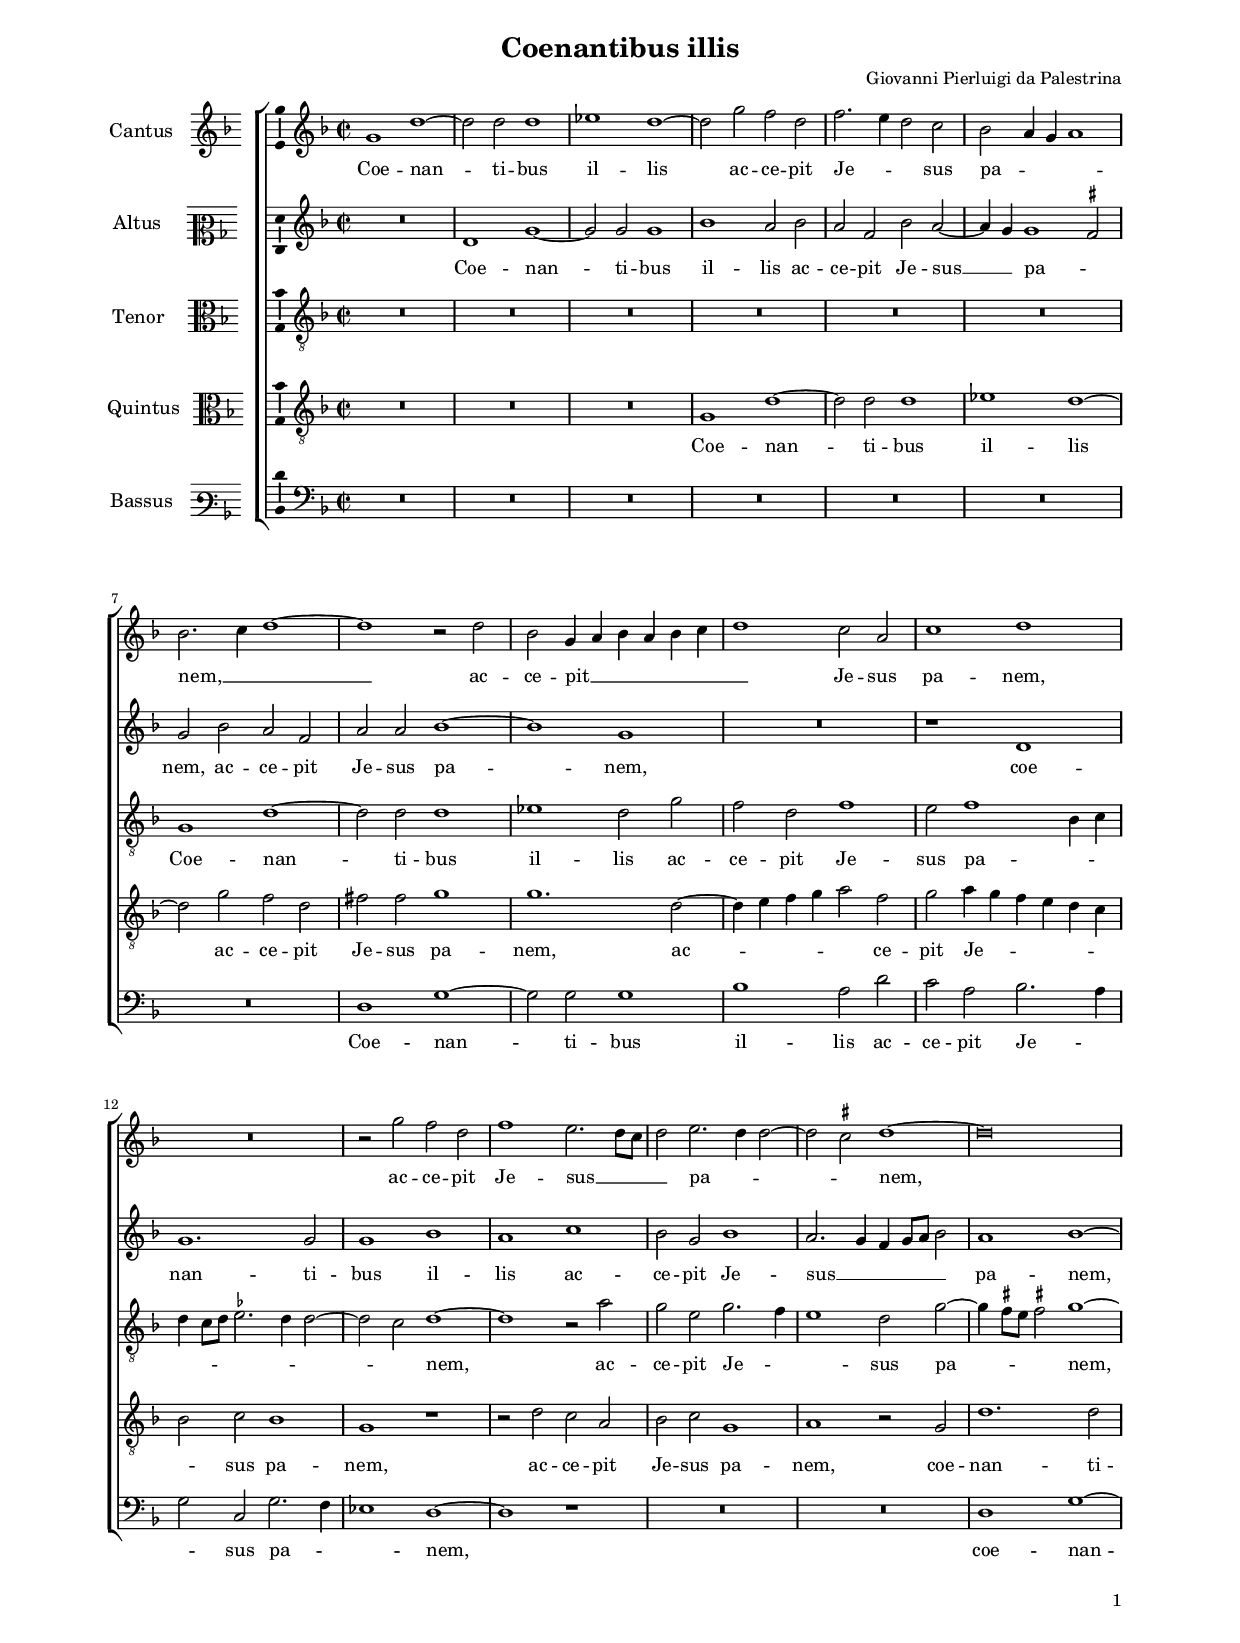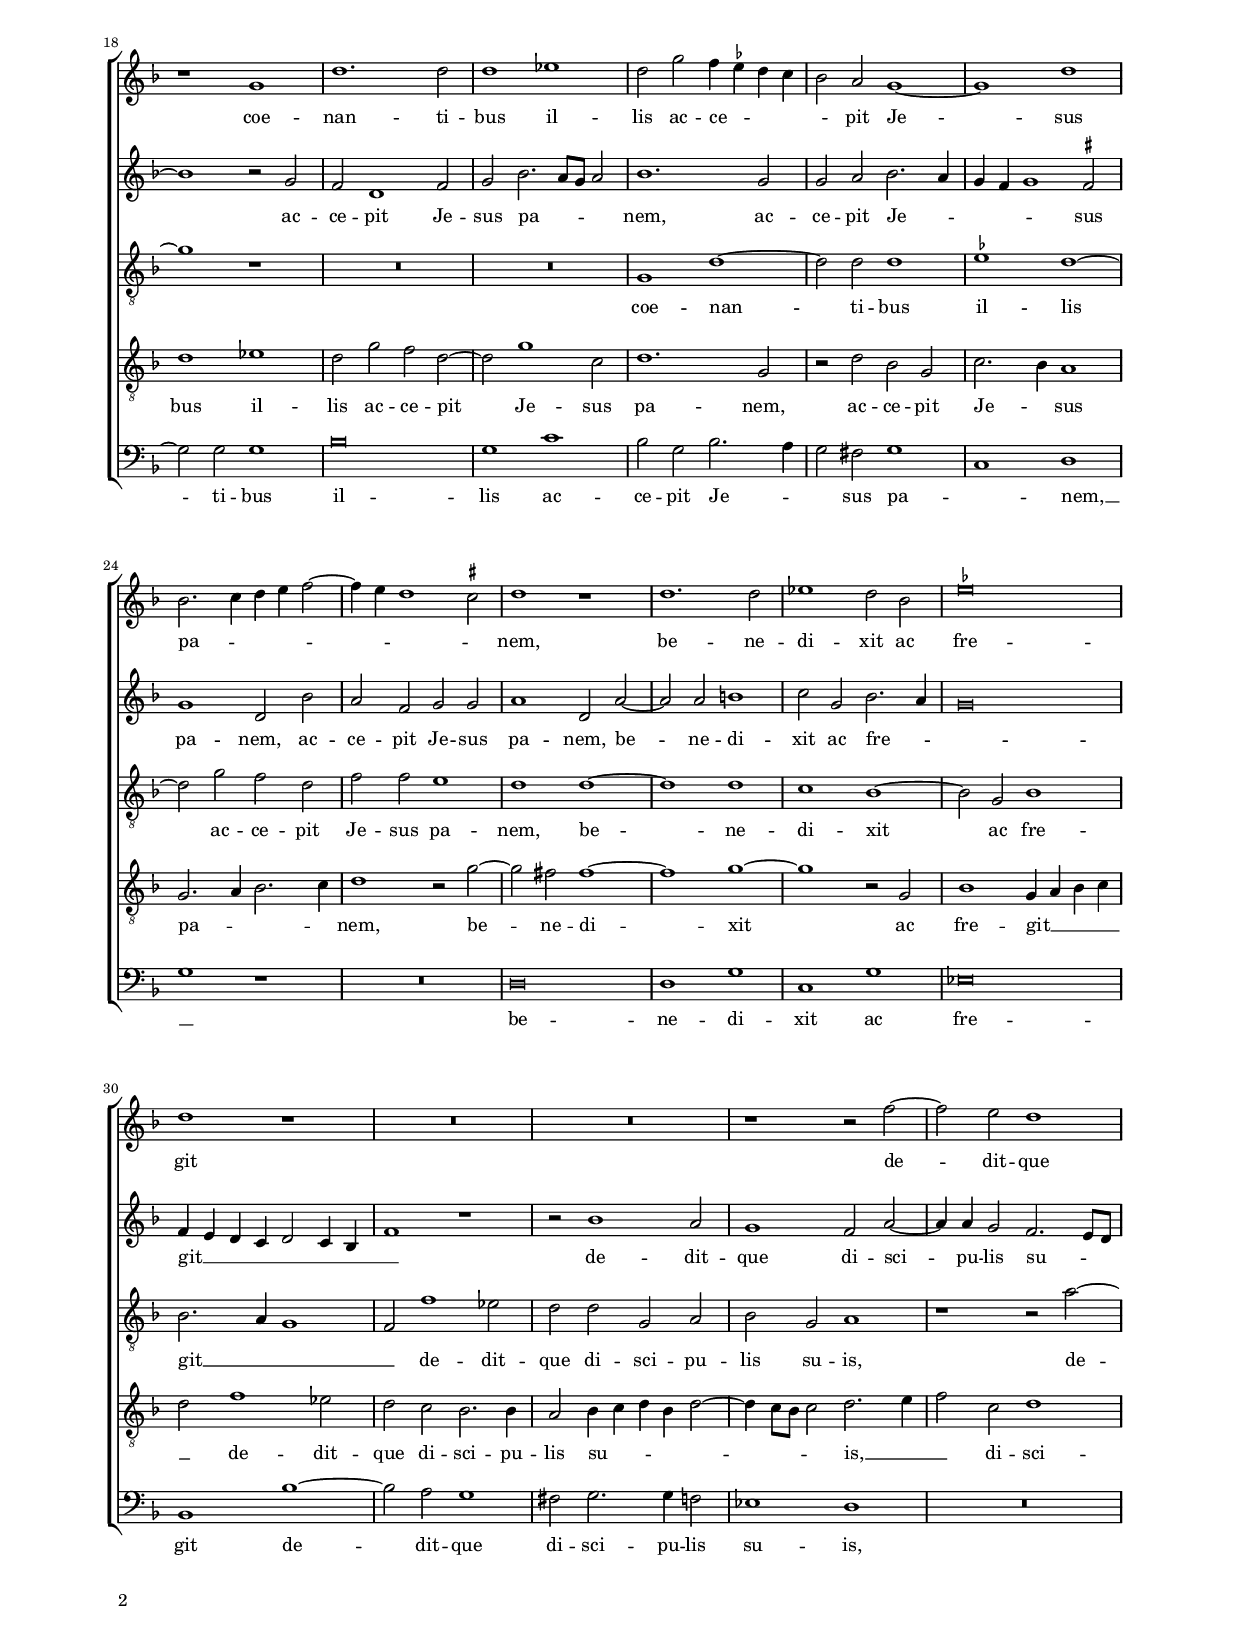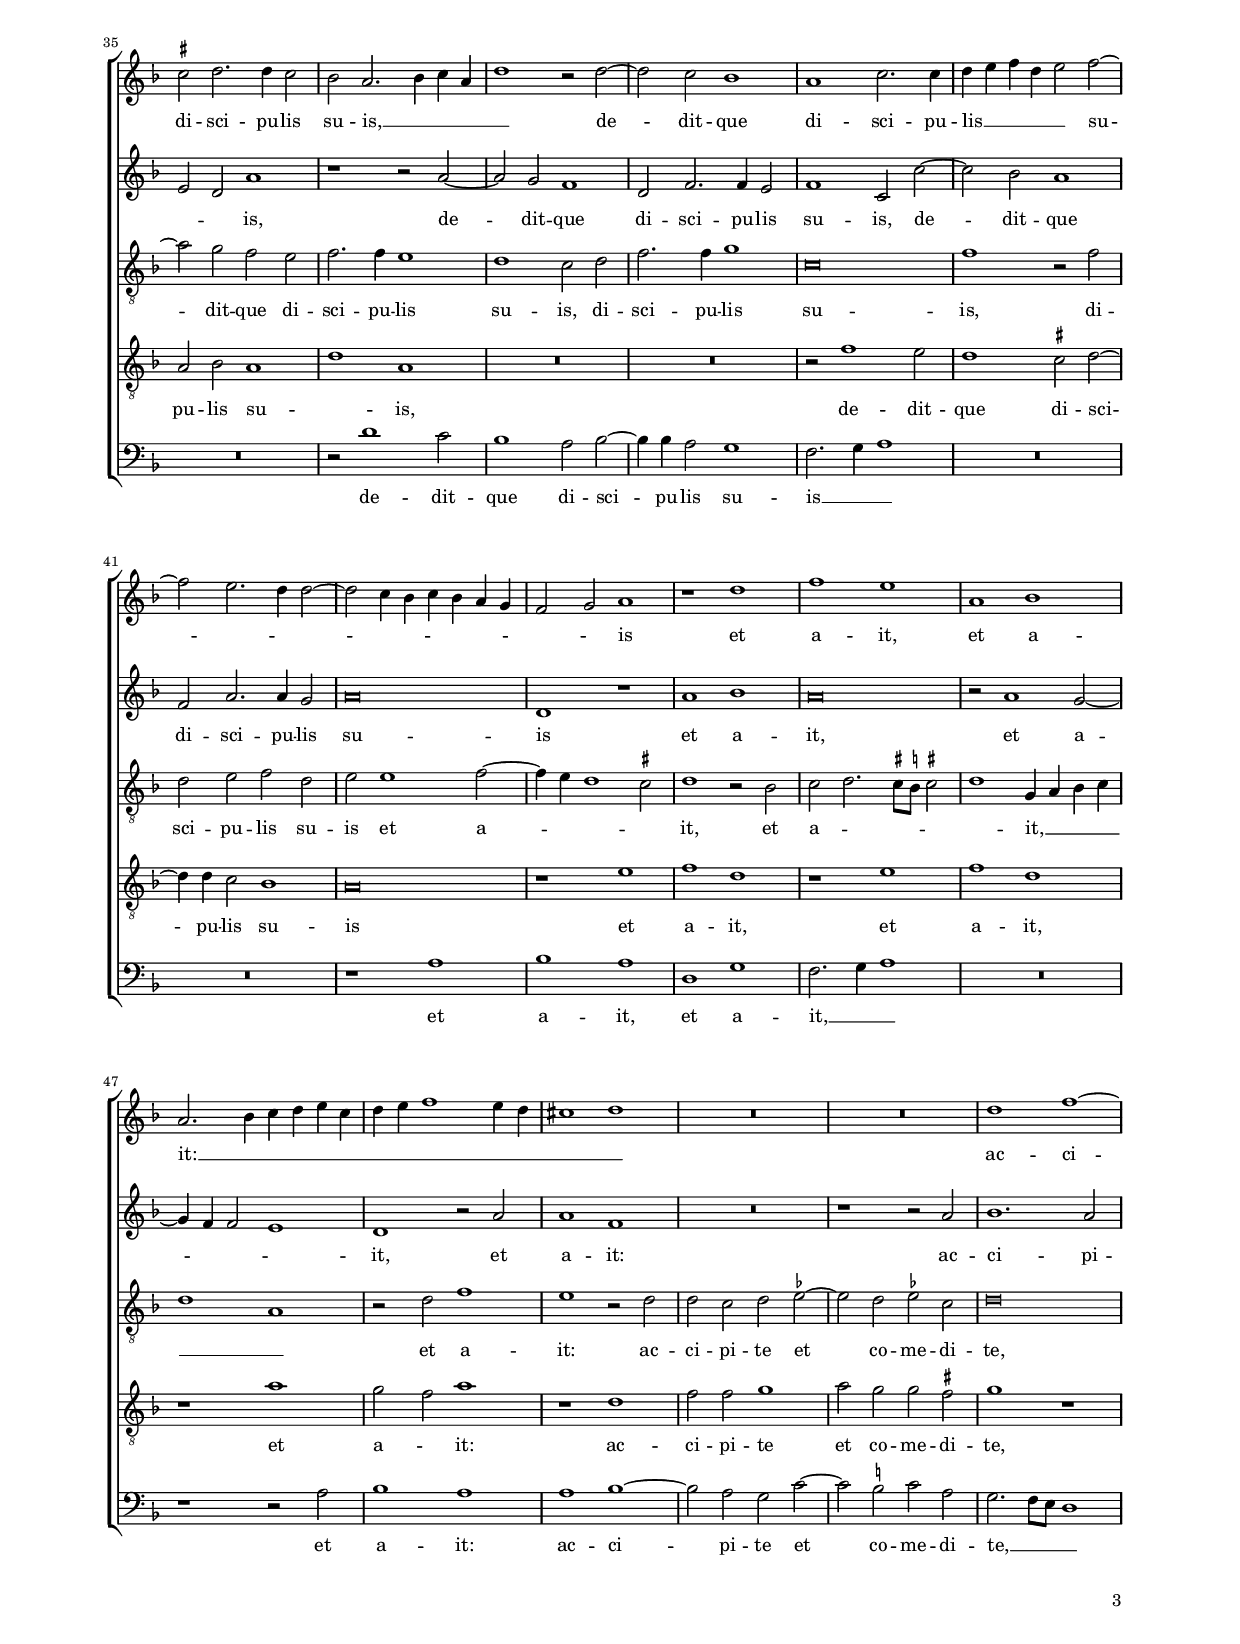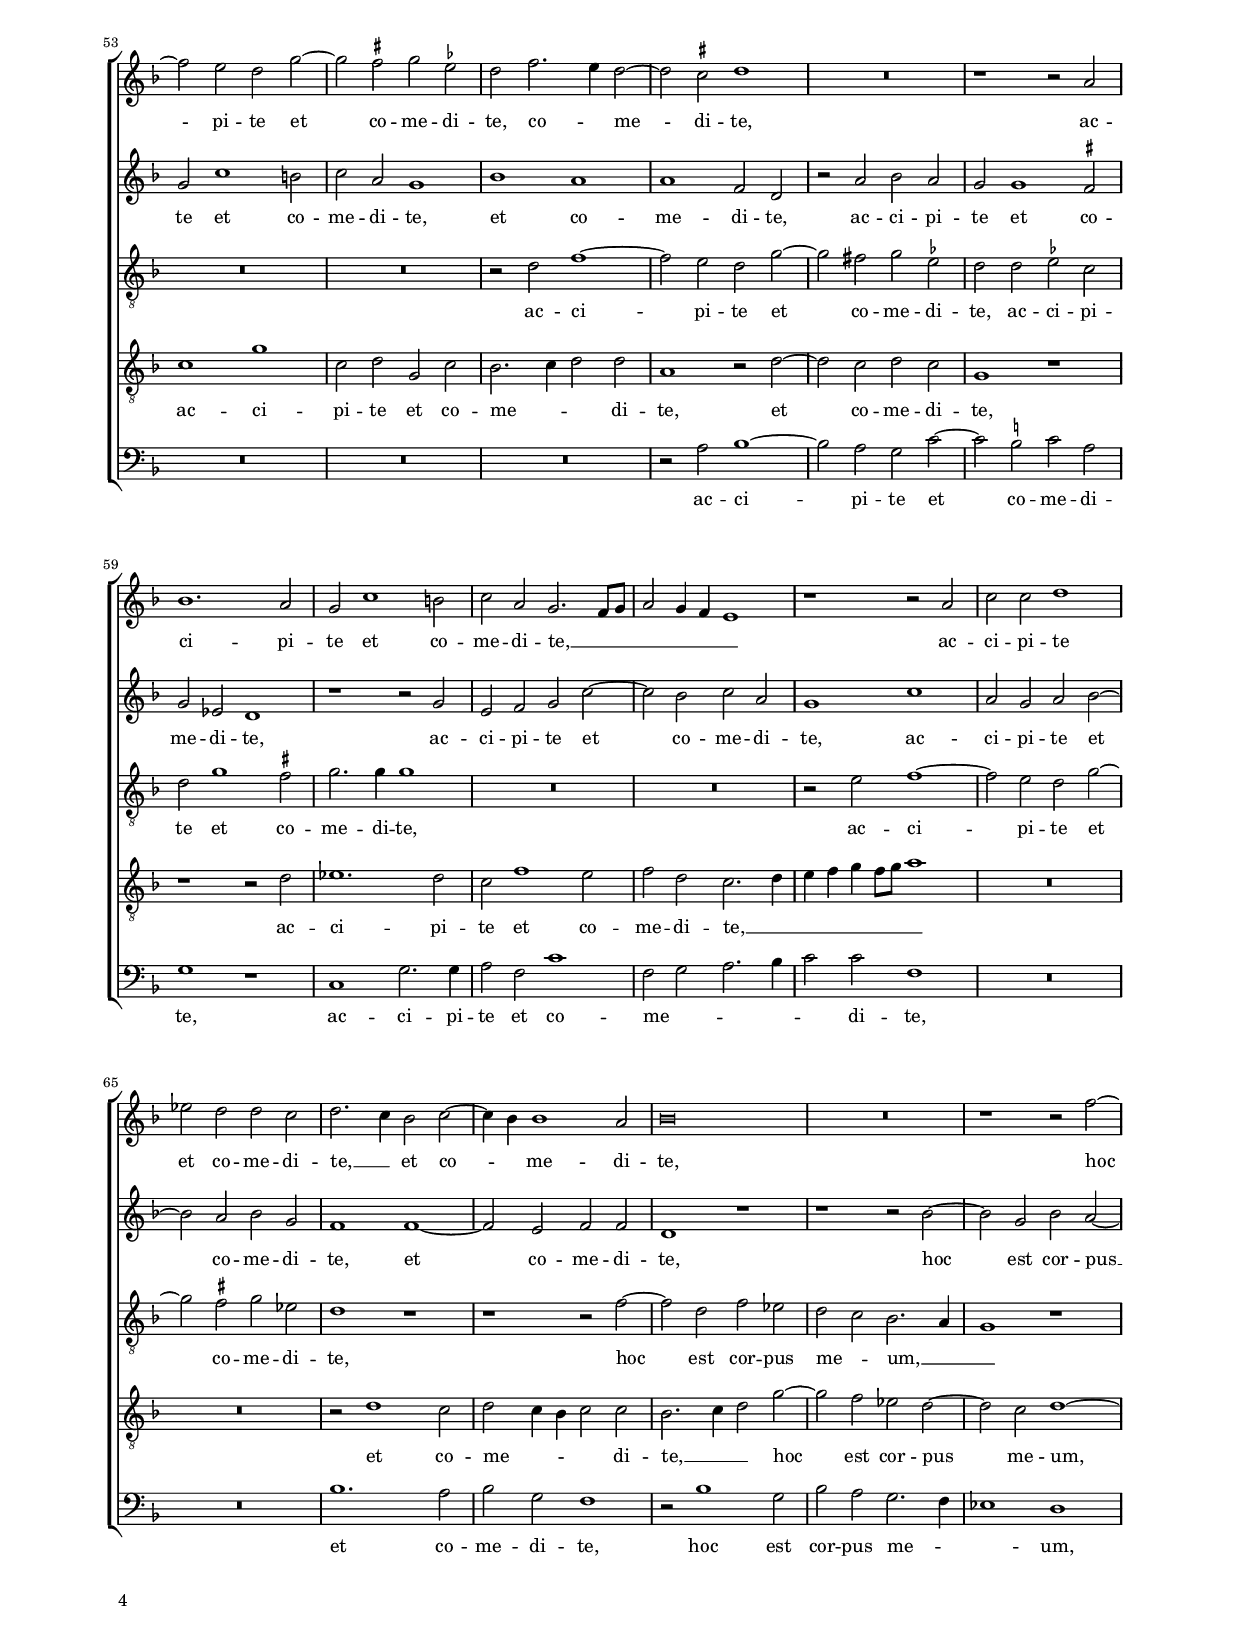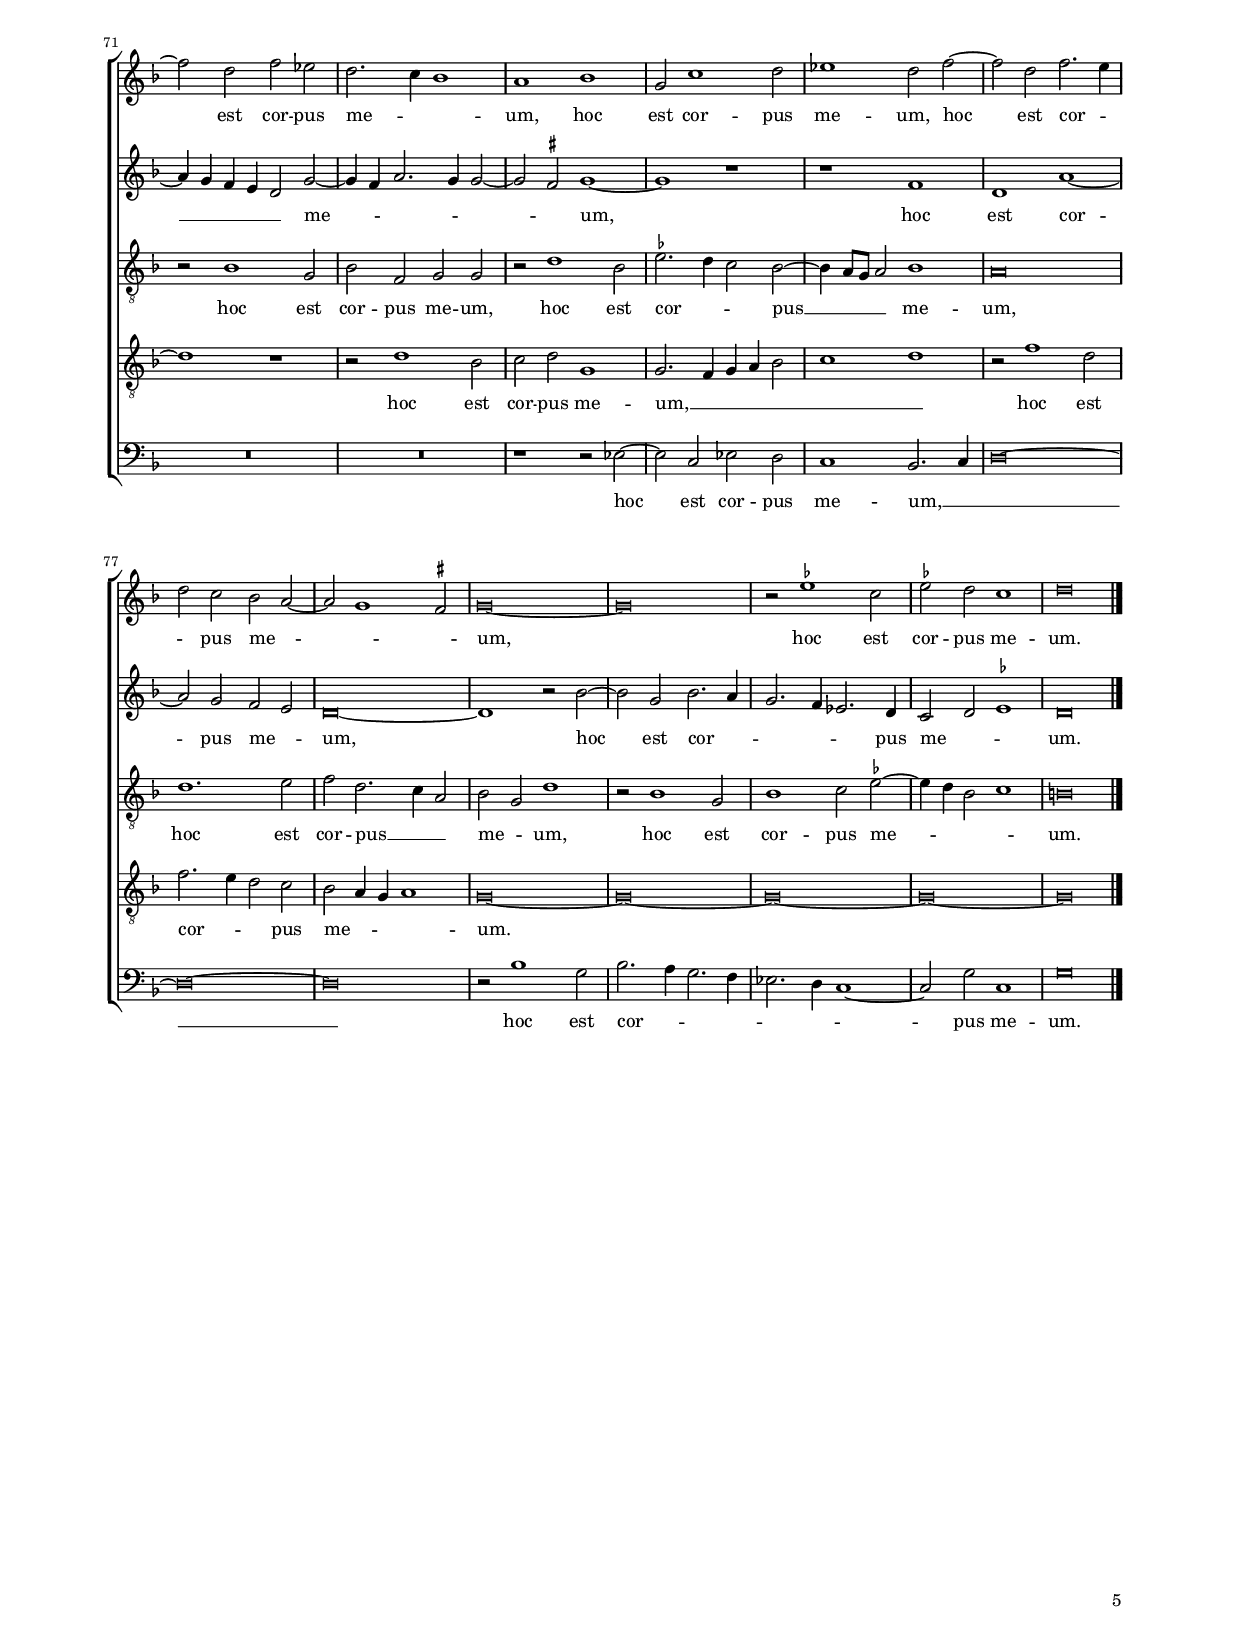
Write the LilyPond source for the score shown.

\header
{
  title="Coenantibus illis"
  composer="Giovanni Pierluigi da Palestrina"
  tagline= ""
}

\version "2.22.2"
\include "deutsch.ly"
#(set-global-staff-size 15)
% #(set-default-paper-size "letter")
#(ly:set-option 'point-and-click #f)


\paper
	{
	top-margin = 1.8 \cm
	bottom-margin = 1.2 \cm
	left-margin = 2 \cm
	right-margin = 2 \cm
	ragged-bottom = ##f
	ragged-last-bottom = ##t
	print-page-number = ##f
	system-system-spacing = #'((basic-distance . 17) (minimum-distance . 14) (padding . 7) (strechability . 150))
    oddFooterMarkup=\markup   \fill-line { "" \fromproperty #'page:page-number-string }
    evenFooterMarkup=\markup  \fill-line { \fromproperty #'page:page-number-string "" }
    last-bottom-spacing = #'((basic-distance . 12) (minimum-distance . 7) (padding . 4))
%	systems-per-page = 3
%	min-systems-per-page = 3
	markup-system-spacing.basic-distance = #12
%	print-all-headers = ##t
%	print-first-page-number = ##t
%	first-page-number = 1
	}

	
global = {
	\key f \major
	\time 2/2 \set Score.measureLength = #(ly:make-moment 2/1)
    \skip 1*2*83 \bar "|."
	}

	ficta = { \once \set suggestAccidentals = ##t }

	forget = #(define-music-function (music) (ly:music?) #{
		\accidentalStyle forget
		$music
		\accidentalStyle default
		#})



incipitcantus = \markup { \score {
	{
	\set Staff.instrumentName = \markup { \fontsize #1 "Cantus" }
	\key f \major
	\clef violin
	s4 \bar ""
	}
	\layout  {
	raggedright = ##t
	indent = 1.6 \cm
	line-width = 2.4\cm
	\context { \Staff \remove Time_signature_engraver }
	\override Staff.Clef.Y-extent = #'(0 . 0)
	}} \hspace #1 }

      
incipitaltus = \markup { \score {
	{
	\set Staff.instrumentName = \markup { \fontsize #1 "Altus" }
	\key f \major
	\clef mezzosoprano
	s4 \bar ""
	}
	\layout  {
	raggedright = ##t
	indent = 1.6 \cm
	line-width = 2.4\cm
	\context { \Staff \remove Time_signature_engraver }
	\override Staff.Clef.Y-extent = #'(0 . 0)
	}} \hspace #1 }


incipittenor = \markup { \score {
	{
	\set Staff.instrumentName = \markup { \fontsize #1 "Tenor" }
	\key f \major
	\clef alto
	s4 \bar ""
	}
	\layout  {
	raggedright = ##t
	indent = 1.6 \cm
	line-width = 2.4\cm
	\context { \Staff \remove Time_signature_engraver }
	\override Staff.Clef.Y-extent = #'(0 . 0)
	}} \hspace #1 }
      
      
incipitquintus = \markup { \score {
	{
	\set Staff.instrumentName = \markup { \fontsize #1 "Quintus" }
	\key f \major
	\clef alto
	s4 \bar ""
	}
	\layout  {
	raggedright = ##t
	indent = 1.6 \cm
	line-width = 2.4\cm
	\context { \Staff \remove Time_signature_engraver }
	\override Staff.Clef.Y-extent = #'(0 . 0)
	}} \hspace #1 }
      
      
incipitbassus = \markup { \score {
	{
	\set Staff.instrumentName = \markup { \fontsize #1 "Bassus" }
	\key f \major
	\clef varbaritone
	s4 \bar ""
	}
	\layout  {
	raggedright = ##t
	indent = 1.6 \cm
	line-width = 2.4\cm
	\context { \Staff \remove Time_signature_engraver }
	\override Staff.Clef.Y-extent = #'(0 . 0)
	}} \hspace #1 }


cantus =  \relative c''
	{
	g1 d'~
	d2 d d1
	es1 d~
	d2 g f d
%5
	f2. e4 d2 c |
	b2 a4 g a1 \break \noPageBreak
	b2. c4 d1~
	d1 r2 d
	b2 g4 a b a b c
%10
	d1 c2 a |
	c1 d \break \noPageBreak
	R\breve
	r2 g f d
	f1 e2. d8 c
%15
	d2 e2. d4 d2~ |
	d2 \ficta cis d1~
	d\breve \pageBreak
	r1 g,
	d'1. d2
%20
	d1 es |
	d2 g f4 \ficta es d c
	b2 a g1~
	g1 d' \break \noPageBreak
	b2. c4 d e f2~
%25
	f4 e d1 \ficta cis2 |
	d1 r
	d1. d2
	es1 d2 b
	\ficta es\breve \break \noPageBreak
%30
	d1 r |
	R\breve
	R\breve
	r1 r2 f~
	f2 e d1 \pageBreak
%35
	\ficta cis2 d2. d4 \forget c2 |
	b2 a2. b4 c a
	d1 r2 d~
	d2 c b1
	a1 c2. c4
%40
	d4 e f d e2 f~ | \break \noPageBreak
	f2 e2. d4 d2~
	d2 c4 b c b a g
	f2 g a1
	r1 d
%45
	f1 e |
	a,1 b \break \noPageBreak
	a2. b4 c d e c
	d4 e f1 e4 d
	cis1 d
%50
	R\breve |
	R\breve
	d1 f~ \pageBreak
	f2 e d g~
	g2 \ficta fis g \ficta es
%55
	d2 f2. e4 d2~ |
	d2 \ficta cis d1
	R\breve
	r1 r2 a \break \noPageBreak
	b1. a2
%60
	g2 c1 h2 |
	c2 a g2. f8 g
	a2 g4 f e1
	r1 r2 a
	c2 c d1 \break \noPageBreak
%65
	es2 d d c |
	d2. c4 b2 c~
	c4 b b1 a2
	b\breve
	R\breve
%70
	r1 r2 f'~ | \pageBreak
	f2 d f es
	d2. c4 b1
	a1 b
	g2 c1 d2
%75
	es1 d2 f~ |
	f2 d f2. e4 \break
	d2 c b a~
	a2 g1 \ficta fis2
	g\breve~
%80
	g\breve |
	r2 \ficta es'1 c2
	\ficta es2 d c1
	d\breve |
	}


altus =  \relative c'
	{
	R\breve
	d1 g~
	g2 g g1
	b1 a2 b
%5
	a2 f b a~ 
	a4 g g1 \ficta fis2
	g2 b a f
	a2 a b1~
	b1 g
%10
	R\breve  |
	r1 d
	g1. g2
	g1 b
	a1 c
%15
	b2 g b1 |
	a2. g4 f g8 a b2
	a1 b~
	b1 r2 g
	f2 d1 f2
%20
	g2 b2. a8 g a2 |
	b1. g2
	g2 a b2. a4
	g4 f g1 \ficta fis2
	g1 d2 b'
%25
	a2 f g g |
	a1 d,2 a'~
	a2 a h1
	c2 g b2. a4
	g\breve
%30
	f4 e d c d2 c4 b |
	f'1 r
	r2 b1 a2
	g1 f2 a~
	a4 a g2 f2. e8 d
%35
	e2 d a'1 |
	r1 r2 a~
	a2 g f1
	d2 f2. f4 e2
	f1 c2 c'~
%40
	c2 b a1 |
	f2 a2. a4 g2
	a\breve
	d,1 r
	a'1 b
%45
	a\breve |
	r2 a1 g2~
	g4 f f2 e1
	d1 r2 a'
	a1 f
%50
	R\breve |
	r1 r2 a
	b1. a2
	g2 c1 h2
	c2 a g1
%55
	b1 a |
	a1 f2 d
	r2 a' b a
	g2 g1 \ficta fis2
	g2 es d1
%60
	r1 r2 g |
	e2 f g c~
	c2 b c a
	g1 c
	a2 g a b~
%65
	b2 a b g |
	f1 f~
	f2 e f f
	d1 r
	r1 r2 b'~
%70
	b2 g b a~ |
	a4 g f e d2 g~
	g4 f a2. g4 g2~
	g2 \ficta fis g1~
	g1 r
%75
	r1 f |
	d1 a'~
	a2 g f e
	d\breve~
	d1 r2 b'~ |
%80
	b2 g b2. a4 |
	g2. f4 es2. d4 
	c2 d \ficta es1
	d\breve |
	}


tenor =  \relative c'
	{
	R\breve
	R\breve
	R\breve
	R\breve
%5
	R\breve |
	R\breve
	g1 d'~
	d2 d d1
	es1 d2 g
%10
	f2 d f1 |
	e2 f1 b,4 c
	d4 c8 d \ficta es2. d4 d2~
	d2 c d1~
	d1 r2 a'
%15
	g2 e g2. f4 |
	e1 d2 g~
	g4 \ficta fis8 e \ficta fis!2 g1~
	g1 r
	R\breve
%20
	R\breve |
	g,1 d'~
	d2 d d1
	\ficta es1 d~
	d2 g f d
%25
	f2 f e1 |
	d1 d~
	d1 d
	c1 b~
	b2 g b1
%30
	b2. a4 g1 |
	f2 f'1 es2
	d2 d g, a
	b2 g a1
	r1 r2 a'~
%35
	a2 g f e |
	f2. f4 e1
	d1 c2 d
	f2. f4 g1
	c,\breve
%40
	f1 r2 f |
	d2 e f d
	e2 e1 f2~
	f4 e d1 \ficta cis2
	d1 r2 b
%45
	c2 d2. \ficta cis8 \ficta h \ficta cis!2 |
	d1 g,4 a b c
	d1 a
	r2 d f1
	e1 r2 d
%50
	d2 c d \ficta es~ |
	\ficta es2 d \ficta es! c
	d\breve
	R\breve
	R\breve
%55
	r2 d f1~ |
	f2 e d g~
	g2 fis g \ficta es
	d2 d \ficta es c
	d2 g1 \ficta fis2
%60
	g2. g4 g1 |
	R\breve
	R\breve
	r2 e f1~
	f2 e d g~
%65
	g2 \ficta fis g es |
	d1 r
	r1 r2 f~
	f2 d f es
	d2 c b2. a4
%70
	g1 r |
	r2 b1 g2
	b2 f g g
	r2 d'1 b2
	\ficta es2. d4 c2 b~
%75
	b4 a8 g a2 b1 |
	a\breve
	d1. e2
	f2 d2. c4 a2
	b2 g d'1
%80
	r2 b1 g2 |
	b1 c2 \ficta es~
	\ficta es4 d b2 c1
	h\breve |
	}


quintus  =  \relative c'
	{
	R\breve
	R\breve
	R\breve
	g1 d'~
%5
	d2 d d1 |
	es1 d~
	d2 g f d
	fis2 fis g1
	g1. d2~
%10
	d4 e f g a2 f |
	g2 a4 g f e d c
	b2 c b1
	g1 r
	r2 d' c a
%15
	b2 c g1 |
	a1 r2 g
	d'1. d2
	d1 es
	d2 g f d~
%20
	d2 g1 c,2 |
	d1. g,2
	r2 d' b g
	c2. b4 a1
	g2. a4 b2. c4
%25
	d1 r2 g~ |
	g2 fis fis1~
        fis1 g~
	g1 r2 g,
	b1 g4 a b c
%30
	d2 f1 es2 |
	d2 c b2. b4
	a2 b4 c d b d2~
	d4 c8 b c2 d2. e4
	f2 c d1
%35
	a2 b a1 |
	d1 a
	R\breve
	R\breve
	r2 f'1 e2
%40
	d1 \ficta cis2 d~ |
	d4 d c2 b1
	a\breve
	r1 e'
	f1 d
%45
	r1 e |
	f1 d
	r1 a'
	g2 f a1
	r1 d,
%50
	f2 f g1 |
	a2 g g \ficta fis
	g1 r
	c,1 g'
	c,2 d g, c
%55
	b2. c4 d2 d |
	a1 r2 d~
	d2 c d c
	g1 r
	r1 r2 d'
%60
	es1. d2 |
	c2 f1 e2
	f2 d c2. d4
	e4 f g f8 g a1
	R\breve
%65
	R\breve |
	r2 d,1 c2
	d2 c4 b c2 c
	b2. c4 d2 g~
	g2 f es d~
%70
	d2 c d1~ |
	d1 r
	r2 d1 b2
	c2 d g,1
	g2. f4 g a b2
%75
	c1 d |
	r2 f1 d2
	f2. e4 d2 c
	b2 a4 g a1
	g\breve~
%80
    g\breve~ |
    g\breve~
    g\breve~
    g\breve |
	}


bassus  =  \relative c
	{
	R\breve
	R\breve
	R\breve
	R\breve
%5
	R\breve |
	R\breve
	R\breve
	d1 g~
	g2 g g1
%10
	b1 a2 d |
	c2 a b2. a4
	g2 c, g'2. f4
	es1 d~
	d1 r
%15
	R\breve |
	R\breve
	d1 g~
	g2 g g1
	b\breve
%20
	g1 c |
	b2 g b2. a4
	g2 fis g1
	c,1 d
	g r
%25
	R\breve |
	d\breve
	d1 g
	c,1 g'
	es\breve
%30
	b1 b'~ |
	b2 a g1
	fis2 g2. g4 f2
	es1 d
	R\breve
%35
	R\breve |
	r2 d'1 c2
	b1 a2 b~
	b4 b a2 g1
	f2. g4 a1
%40
	R\breve |
	R\breve
	r1 a
	b1 a
	d,1 g
%45
	f2. g4 a1 |
	R\breve
	r1 r2 a
	b1 a
	a1 b~
%50
	b2 a g c~ |
	c2 \ficta h c a
	g2. f8 e d1
	R\breve
	R\breve
%55
	R\breve |
	r2 a' b1~
	b2 a g c~
	c2 \ficta h c a
	g1 r
%60
	c,1 g'2. g4 |
	a2 f c'1
	f,2 g a2. b4
	c2 c f,1
	R\breve
%65
	R\breve |
	b1. a2
	b2 g f1
	r2 b1 g2
	b2 a g2. f4
%70
	es1 d |
	R\breve
	R\breve
	r1 r2 es~
	es2 c es d
%75
	c1 b2. c4 |
	d\breve~
	d\breve~
	d\breve
	r2 b'1 g2
%80
	b2. a4 g2. f4 |
	es2. d4 c1~
	c2 g' c,1
	g'\breve |
	}


lyricscantus = \lyricmode {
	Coe -- nan -- ti -- bus il -- lis
        ac -- ce -- pit Je -- _ _ sus pa -- _ _ _ nem, __ _ _
        ac -- ce -- pit __ _ _ _ _ _ _ Je -- sus pa -- nem,
        ac -- ce -- pit Je -- sus __ _ _ _ pa -- _ _ _ nem,
        coe -- nan -- ti -- bus il -- lis
        ac -- ce -- _ _ _ _ pit Je -- sus pa -- _ _ _ _ _ _ _ nem,
        be -- ne -- di -- xit ac fre -- git
        de -- dit -- que di -- sci -- pu -- lis su -- is, __ _ _ _ _
        de -- dit -- que di -- sci -- pu -- lis __ _ _ _ _ su -- _ _ _ _ _ _ _ _ _ _ _ is
        et a -- it,
        et a -- it: __ _ _ _ _ _ _ _ _ _ _ _ _
        ac -- ci -- pi -- te et co -- me -- di -- te,
        co -- _ me -- di -- te,
        ac -- ci -- pi -- te et co -- me -- di -- te, __ _ _ _ _ _ _
        ac -- ci -- pi -- te et co -- me -- di -- te, __ _
        et co -- _ me -- di -- te,
        hoc est cor -- pus me -- _ _ um,
        hoc est cor -- pus me -- um,
        hoc est cor -- _ _ pus me -- _ _ _ um,
        hoc est cor -- pus me -- um.
	}


lyricsaltus = \lyricmode {
	Coe -- nan -- ti -- bus il -- lis
        ac -- ce -- pit Je -- sus __ _ pa -- _ nem,
        ac -- ce -- pit Je -- sus pa -- nem,
        coe -- nan -- ti -- bus il -- lis
        ac -- ce -- pit Je -- sus __ _ _ _ _ _ pa -- nem,
        ac -- ce -- pit Je -- sus pa -- _ _ _ nem,
        ac -- ce -- pit Je -- _ _ _ _ sus pa -- nem,
        ac -- ce -- pit Je -- sus pa -- nem,
        be -- ne -- di -- xit ac fre -- _ _ git __ _ _ _ _ _ _ _
        de -- dit -- que di -- sci -- pu -- lis su -- _ _ _ _ is,
        de -- dit -- que di -- sci -- pu -- lis su -- is,
        de -- dit -- que di -- sci -- pu -- lis su -- is
        et a -- it,
        et a -- _ _ _ it,
        et a -- it:
        ac -- ci -- pi -- te et co -- me -- di -- te,
        et co -- me -- di -- te,
        ac -- ci -- pi -- te et co -- me -- di -- te,
        ac -- ci -- pi -- te et co -- me -- di -- te,
        ac -- ci -- pi -- te et co -- me -- di -- te,
        et co -- me -- di -- te,
        hoc est cor -- pus __ _ _ _ _ me -- _ _ _ _ _ um,
        hoc est cor -- pus me -- _ um,
        hoc est cor -- _ _ _ _ pus me -- _ _ um.
	}


lyricstenor = \lyricmode {
	Coe -- nan -- ti -- bus il -- lis
        ac -- ce -- pit Je -- sus pa -- _ _ _ _ _ _ _ _ _ nem,
        ac -- ce -- pit Je -- _ _ sus pa -- _ _ _ nem,
        coe -- nan -- ti -- bus il -- lis
        ac -- ce -- pit Je -- sus pa -- nem,
        be -- ne -- di -- xit ac fre -- git __ _ _ _
        de -- dit -- que di -- sci -- pu -- lis su -- is,
        de -- dit -- que di -- sci -- pu -- lis su -- is,
        di -- sci -- pu -- lis su -- is,
        di -- sci -- pu -- lis su -- is
        et a -- _ _ _ it,
        et a -- _ _ _ _ _ it, __ _ _ _ _ _
        et a -- it:
        ac -- ci -- pi -- te et co -- me -- di -- te,
        ac -- ci -- pi -- te et co -- me -- di -- te,
        ac -- ci -- pi -- te et co -- me -- di -- te,
        ac -- ci -- pi -- te et co -- me -- di -- te,
        hoc est cor -- pus me -- _ um, __ _ _
        hoc est cor -- pus me -- um,
        hoc est cor -- _ _ pus __ _ _ _ me -- um,
        hoc est cor -- pus __ _ _ me -- _ um,
        hoc est cor -- pus me -- _ _ _ um.
	}


lyricsquintus = \lyricmode {
	Coe -- nan -- ti -- bus il -- lis
        ac -- ce -- pit Je -- sus pa -- nem,
        ac -- _ _ _ _ ce -- pit Je -- _ _ _ _ _ _ sus pa -- nem,
        ac -- ce -- pit Je -- sus pa -- nem,
        coe -- nan -- ti -- bus il -- lis
        ac -- ce -- pit Je -- sus pa -- nem,
        ac -- ce -- pit Je -- _ sus pa -- _ _ _ nem,
        be -- ne -- di -- xit ac fre -- git __ _ _ _ _ 
        de -- dit -- que di -- sci -- pu -- lis su -- _ _ _ _ _ _ _ is, __ _ _
        di -- sci -- pu -- lis su -- _ is,
        de -- dit -- que di -- sci -- pu -- lis su -- is
        et a -- it,
        et a -- it,
        et a -- _ it:
        ac -- ci -- pi -- te et co -- me -- di -- te,
        ac -- ci -- pi -- te et co -- me -- _ _ di -- te,
        et co -- me -- di -- te,
        ac -- ci -- pi -- te et co -- me -- di -- te, __ _ _ _ _ _ _ _
        et co -- me -- _ _ _ di -- te, __ _ _
        hoc est cor -- pus me -- um,
        hoc est cor -- pus me -- um, __ _ _ _ _ _ _
        hoc est cor -- _ _ pus me -- _ _ _ um.
	}


lyricsbassus = \lyricmode {
	Coe -- nan -- ti -- bus il -- lis
        ac -- ce -- pit Je -- _ _ sus pa -- _ _ nem,
        coe -- nan -- ti -- bus il -- lis
        ac -- ce -- pit Je -- _ _ sus pa -- _ nem, __ _
        be -- ne -- di -- xit ac fre -- git
        de -- dit -- que di -- sci -- pu -- lis su -- is,
        de -- dit -- que di -- sci -- pu -- lis su -- is __ _ _
        et a -- it,
        et a -- it, __ _ _
        et a -- it:
        ac -- ci -- pi -- te et co -- me -- di -- te, __ _ _ _
        ac -- ci -- pi -- te et co -- me -- di -- te,
        ac -- ci -- pi -- te et co -- me -- _ _ _ _ di -- te,
        et co -- me -- di -- te,
        hoc est cor -- pus me -- _ _ um,
        hoc est cor -- pus me -- um, __ _ _
        hoc est cor -- _ _ _ _ _ _ pus me -- um.
	}


\score
{  
  % \transpose {
	\new ChoirStaff \with { \override StaffGrouper.staff-staff-spacing.basic-distance = #12 }
	<<

	\new Staff << \global
	\new Voice="v1" {
		\set Staff.instrumentName=\incipitcantus
%		\set Staff.instrumentName= "S"
		\set Staff.midiInstrument = "reed organ"
		\clef violin
		\cantus }
	\new Lyrics \lyricsto "v1" {\lyricscantus }
	>>


	\new Staff << \global
	\new Voice="v2" {
		\set Staff.instrumentName=\incipitaltus
%		\set Staff.instrumentName= "A"
		\set Staff.midiInstrument = "reed organ"
		\clef violin 
		\altus}
	\new Lyrics \lyricsto "v2" {\lyricsaltus }
	>>


	\new Staff << \global
	\new Voice="v3" {
		\set Staff.instrumentName=\incipittenor
%		\set Staff.instrumentName= "T"
		\set Staff.midiInstrument = "reed organ"
		\clef "G_8"
		\tenor }
	\new Lyrics \lyricsto "v3" {\lyricstenor }
	>>


	\new Staff << \global
	\new Voice="v5" {
		\set Staff.instrumentName=\incipitquintus
%		\set Staff.instrumentName= "Q"
		\set Staff.midiInstrument = "reed organ"
		\clef "G_8"
		\quintus}
	\new Lyrics \lyricsto "v5" {\lyricsquintus }
	>>


	\new Staff << \global
	\new Voice="v4" {
		\set Staff.instrumentName=\incipitbassus
%		\set Staff.instrumentName= "B"
		\set Staff.midiInstrument = "reed organ"
		\clef bass 
		\bassus }
	\new Lyrics \lyricsto "v4" {\lyricsbassus}
	>>

	>>
	% } % transpose

	\layout
	{
	indent = 2.5\cm
	\context { \Lyrics \override VerticalAxisGroup.nonstaff-relatedstaff-spacing.padding = #1.4 }
%	\context { \Lyrics \override LyricText.font-size = #1 }
	\context { \Staff \override TimeSignature.break-visibility = #end-of-line-invisible }
	\context { \Staff \consists "Ambitus_engraver" }
	\context { \Score \override BarNumber.padding = #2 }
	\context { \Voice \override NoteHead.style = #'baroque }
	}

\midi
	{
    \tempo 2 = 90
	}

}


% EOF
